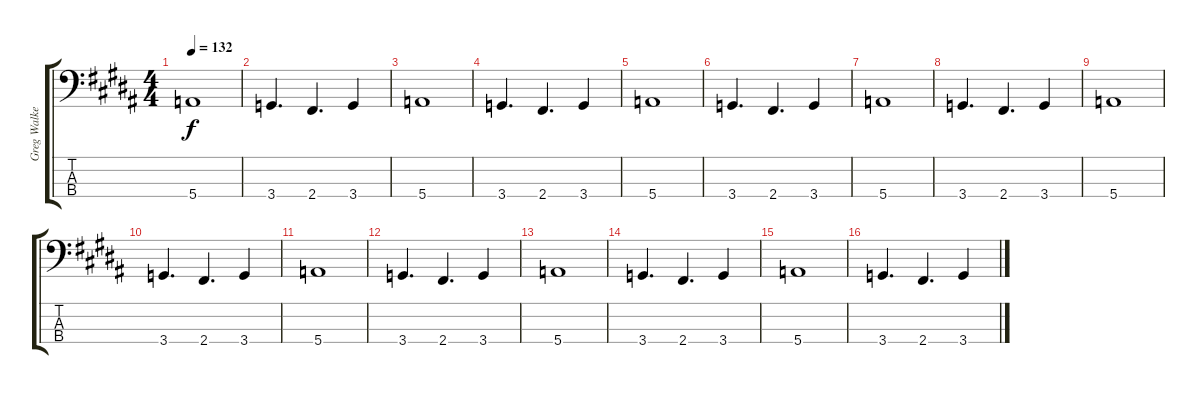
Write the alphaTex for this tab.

\track ("Greg Walker Bass" "Greg Walke") {instrument electricbassfinger}
\staff {score tabs}
\tuning (G2 D2 A1 E1) {hide}
\ts (4 4)
\tempo 132
\clef f4
\ks b
5.4.1{dy f} |
3.4.4{d} 2.4.4{d} 3.4.4 |
5.4.1 |
3.4.4{d} 2.4.4{d} 3.4.4 |
5.4.1 |
3.4.4{d} 2.4.4{d} 3.4.4 |
5.4.1 |
3.4.4{d} 2.4.4{d} 3.4.4 |
5.4.1 |
3.4.4{d} 2.4.4{d} 3.4.4 |
5.4.1 |
3.4.4{d} 2.4.4{d} 3.4.4 |
5.4.1 |
3.4.4{d} 2.4.4{d} 3.4.4 |
5.4.1 |
3.4.4{d} 2.4.4{d} 3.4.4
